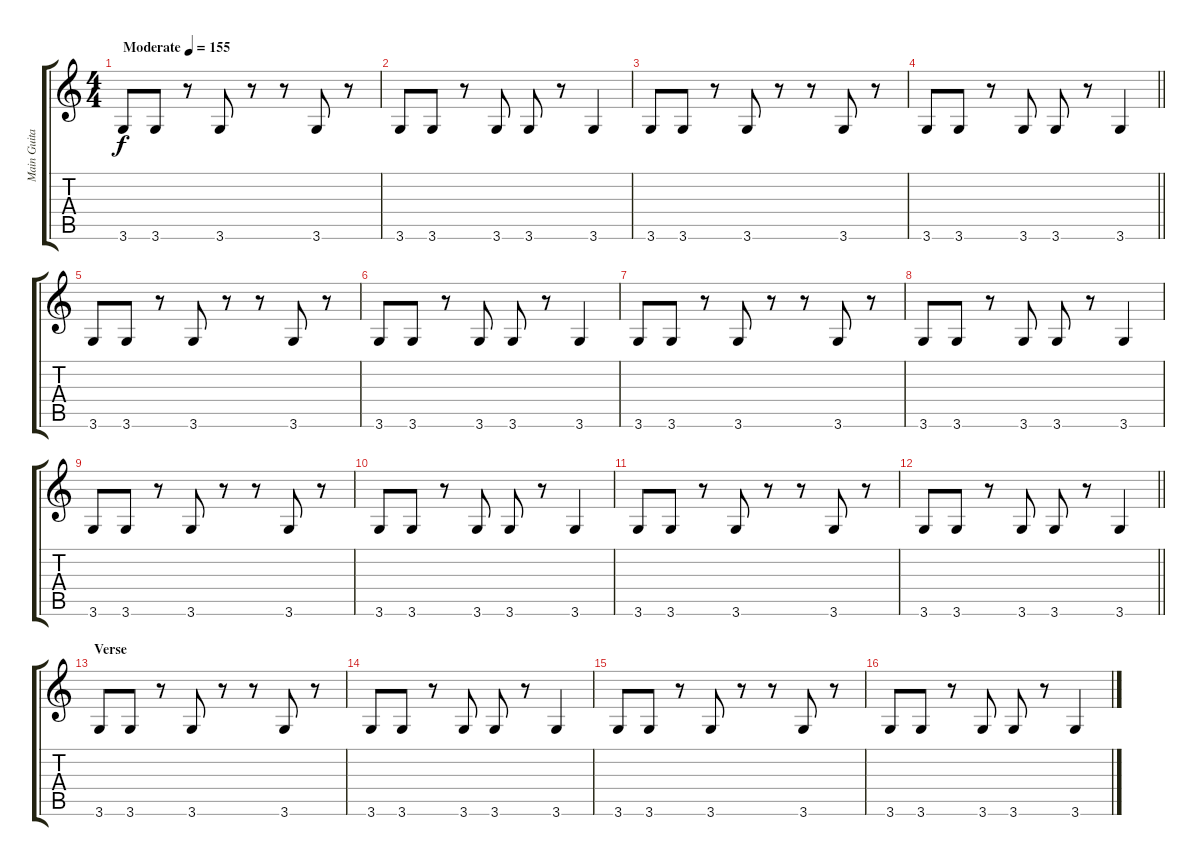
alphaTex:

\track ("Main Guitar" "Main Guita") {instrument overdrivenguitar}
\staff {score tabs}
\tuning (E4 B3 G3 D3 A2 E2) {hide}
\ts (4 4)
\tempo (155 "Moderate")
\clef g2
\ks c
3.6.8{dy f instrument overdrivenguitar} 3.6.8 r.8 3.6.8 r.8 r.8 3.6.8 r.8 |
3.6.8 3.6.8 r.8 3.6.8 3.6.8 r.8 3.6.4 |
3.6.8 3.6.8 r.8 3.6.8 r.8 r.8 3.6.8 r.8 |
\barLineRight lightlight
3.6.8 3.6.8 r.8 3.6.8 3.6.8 r.8 3.6.4 |
3.6.8 3.6.8 r.8 3.6.8 r.8 r.8 3.6.8 r.8 |
3.6.8 3.6.8 r.8 3.6.8 3.6.8 r.8 3.6.4 |
3.6.8 3.6.8 r.8 3.6.8 r.8 r.8 3.6.8 r.8 |
3.6.8 3.6.8 r.8 3.6.8 3.6.8 r.8 3.6.4 |
3.6.8 3.6.8 r.8 3.6.8 r.8 r.8 3.6.8 r.8 |
3.6.8 3.6.8 r.8 3.6.8 3.6.8 r.8 3.6.4 |
3.6.8 3.6.8 r.8 3.6.8 r.8 r.8 3.6.8 r.8 |
\barLineRight lightlight
3.6.8 3.6.8 r.8 3.6.8 3.6.8 r.8 3.6.4 |
\section ("" "Verse")
3.6.8 3.6.8 r.8 3.6.8 r.8 r.8 3.6.8 r.8 |
3.6.8 3.6.8 r.8 3.6.8 3.6.8 r.8 3.6.4 |
3.6.8 3.6.8 r.8 3.6.8 r.8 r.8 3.6.8 r.8 |
3.6.8 3.6.8 r.8 3.6.8 3.6.8 r.8 3.6.4
